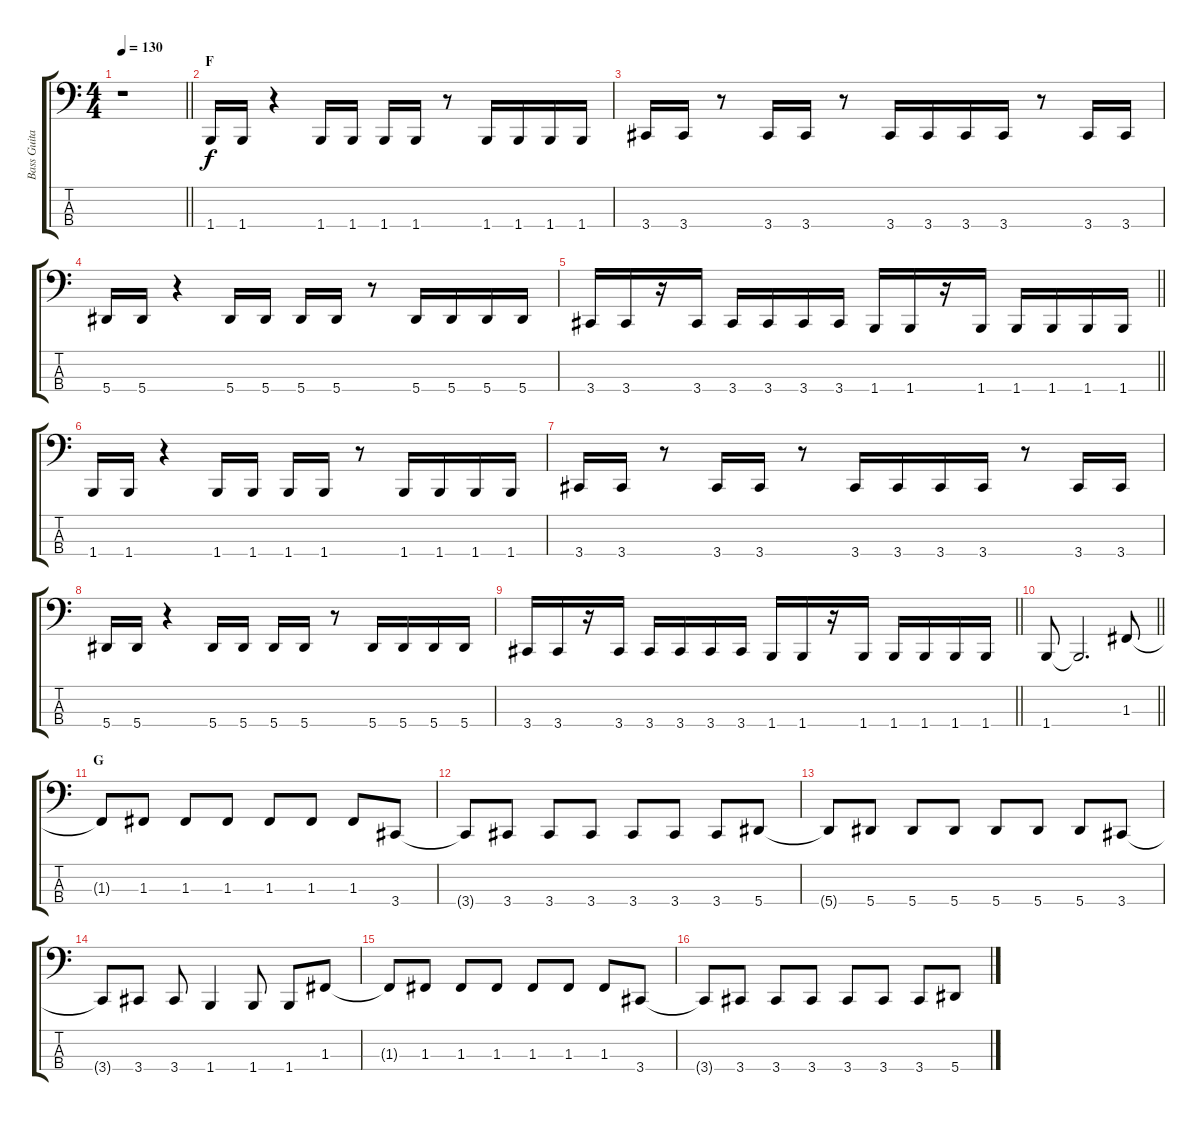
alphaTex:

\track ("Bass Guitar: John Kis Gyevi" "Bass Guita") {instrument electricbasspick}
\staff {score tabs}
\tuning (Eb2 Bb1 F1 Bb0) {hide}
\ts (4 4)
\tempo 130
\clef f4
\barLineRight lightlight
\ks c
r.1{dy f} |
\section ("" "F")
1.4.16 1.4.16 r.4 1.4.16 1.4.16 1.4.16 1.4.16 r.8 1.4.16 1.4.16 1.4.16 1.4.16 |
3.4.16 3.4.16 r.8 3.4.16 3.4.16 r.8 3.4.16 3.4.16 3.4.16 3.4.16 r.8 3.4.16 3.4.16 |
5.4.16 5.4.16 r.4 5.4.16 5.4.16 5.4.16 5.4.16 r.8 5.4.16 5.4.16 5.4.16 5.4.16 |
\barLineRight lightlight
3.4.16 3.4.16 r.16 3.4.16 3.4.16 3.4.16 3.4.16 3.4.16 1.4.16 1.4.16 r.16 1.4.16 1.4.16 1.4.16 1.4.16 1.4.16 |
1.4.16 1.4.16 r.4 1.4.16 1.4.16 1.4.16 1.4.16 r.8 1.4.16 1.4.16 1.4.16 1.4.16 |
3.4.16 3.4.16 r.8 3.4.16 3.4.16 r.8 3.4.16 3.4.16 3.4.16 3.4.16 r.8 3.4.16 3.4.16 |
5.4.16 5.4.16 r.4 5.4.16 5.4.16 5.4.16 5.4.16 r.8 5.4.16 5.4.16 5.4.16 5.4.16 |
\barLineRight lightlight
3.4.16 3.4.16 r.16 3.4.16 3.4.16 3.4.16 3.4.16 3.4.16 1.4.16 1.4.16 r.16 1.4.16 1.4.16 1.4.16 1.4.16 1.4.16 |
\barLineRight lightlight
1.4.8 1.4{t}.2{d} 1.3.8 |
\section ("" "G")
1.3{t}.8 1.3.8 1.3.8 1.3.8 1.3.8 1.3.8 1.3.8 3.4.8 |
3.4{t}.8 3.4.8 3.4.8 3.4.8 3.4.8 3.4.8 3.4.8 5.4.8 |
5.4{t}.8 5.4.8 5.4.8 5.4.8 5.4.8 5.4.8 5.4.8 3.4.8 |
3.4{t}.8 3.4.8 3.4.8 1.4.4 1.4.8 1.4.8 1.3.8 |
1.3{t}.8 1.3.8 1.3.8 1.3.8 1.3.8 1.3.8 1.3.8 3.4.8 |
3.4{t}.8 3.4.8 3.4.8 3.4.8 3.4.8 3.4.8 3.4.8 5.4.8
